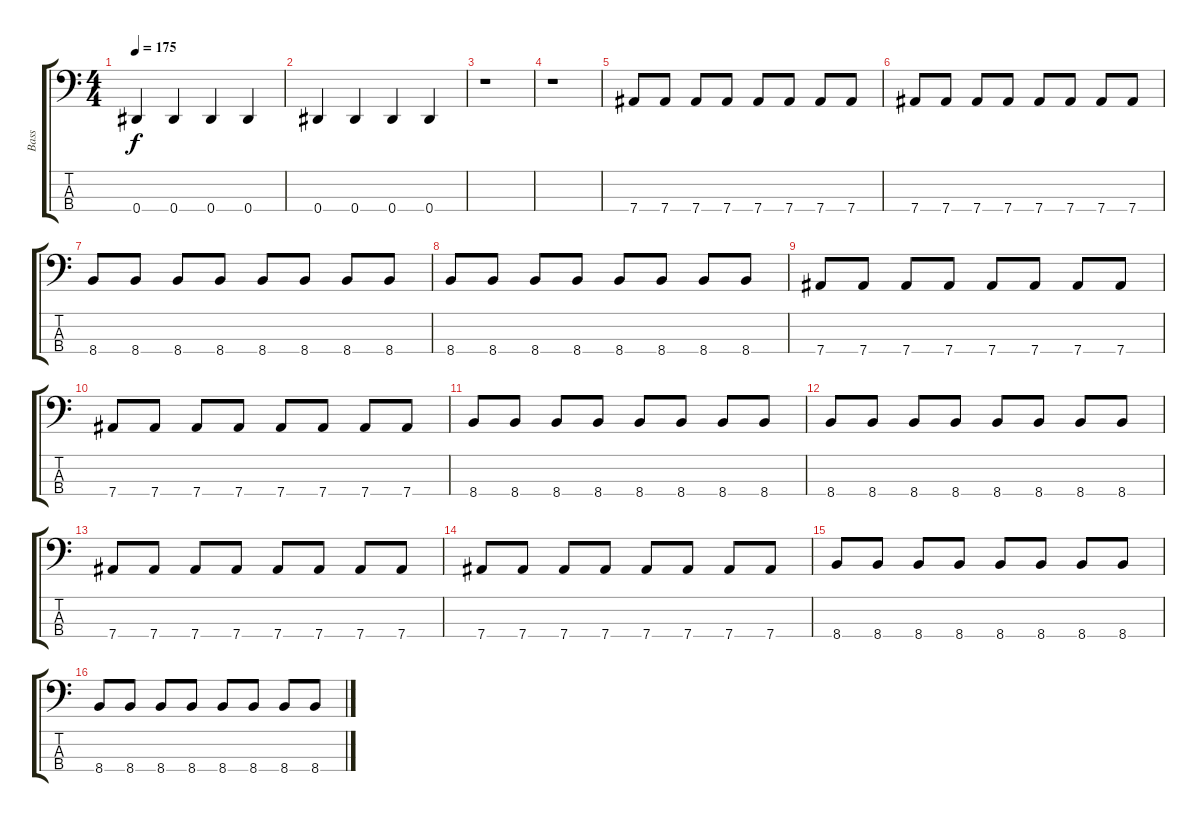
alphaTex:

\track ("Bass" "Bass") {instrument electricbassfinger}
\staff {score tabs}
\tuning (Gb2 Db2 Ab1 Eb1) {hide}
\ts (4 4)
\tempo 175
\clef f4
\ks c
0.4.4{dy f} 0.4.4 0.4.4 0.4.4 |
0.4.4 0.4.4 0.4.4 0.4.4 |
r.1 |
r.1 |
7.4.8 7.4.8 7.4.8 7.4.8 7.4.8 7.4.8 7.4.8 7.4.8 |
7.4.8 7.4.8 7.4.8 7.4.8 7.4.8 7.4.8 7.4.8 7.4.8 |
8.4.8 8.4.8 8.4.8 8.4.8 8.4.8 8.4.8 8.4.8 8.4.8 |
8.4.8 8.4.8 8.4.8 8.4.8 8.4.8 8.4.8 8.4.8 8.4.8 |
7.4.8 7.4.8 7.4.8 7.4.8 7.4.8 7.4.8 7.4.8 7.4.8 |
7.4.8 7.4.8 7.4.8 7.4.8 7.4.8 7.4.8 7.4.8 7.4.8 |
8.4.8 8.4.8 8.4.8 8.4.8 8.4.8 8.4.8 8.4.8 8.4.8 |
8.4.8 8.4.8 8.4.8 8.4.8 8.4.8 8.4.8 8.4.8 8.4.8 |
7.4.8 7.4.8 7.4.8 7.4.8 7.4.8 7.4.8 7.4.8 7.4.8 |
7.4.8 7.4.8 7.4.8 7.4.8 7.4.8 7.4.8 7.4.8 7.4.8 |
8.4.8 8.4.8 8.4.8 8.4.8 8.4.8 8.4.8 8.4.8 8.4.8 |
8.4.8 8.4.8 8.4.8 8.4.8 8.4.8 8.4.8 8.4.8 8.4.8
